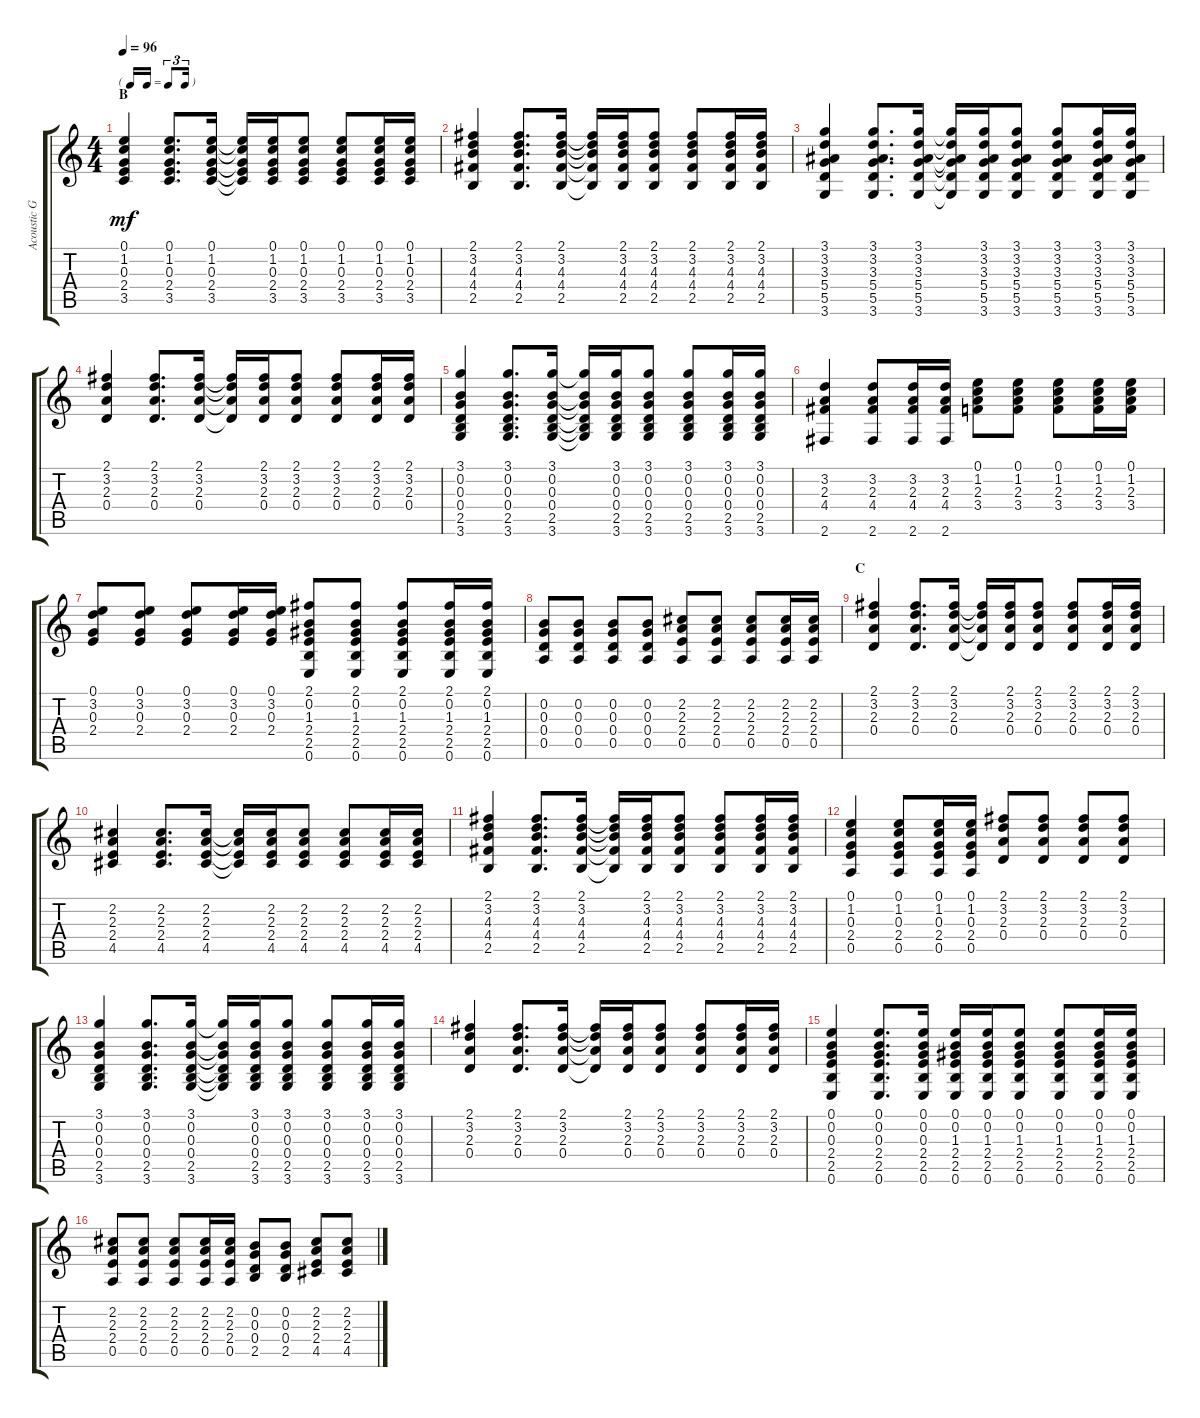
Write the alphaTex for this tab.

\track ("Acoustic Guitar" "Acoustic G") {instrument acousticguitarnylon}
\staff {score tabs}
\tuning (E4 B3 G3 D3 A2 E2) {hide}
\ts (4 4)
\tf triplet16th
\section ("" "B")
\tempo 96
\clef g2
\ks c
(0.1 1.2 0.3 2.4 3.5).4{dy mf} (0.1 1.2 0.3 2.4 3.5).8{d} (0.1 1.2 0.3 2.4 3.5).16 (0.1{t} 1.2{t} 0.3{t} 2.4{t} 3.5{t}).16 (0.1 1.2 0.3 2.4 3.5).16 (0.1 1.2 0.3 2.4 3.5).8 (0.1 1.2 0.3 2.4 3.5).8 (0.1 1.2 0.3 2.4 3.5).16 (0.1 1.2 0.3 2.4 3.5).16 |
(2.1 3.2 4.3 4.4 2.5).4 (2.1 3.2 4.3 4.4 2.5).8{d} (2.1 3.2 4.3 4.4 2.5).16 (2.1{t} 3.2{t} 4.3{t} 4.4{t} 2.5{t}).16 (2.1 3.2 4.3 4.4 2.5).16 (2.1 3.2 4.3 4.4 2.5).8 (2.1 3.2 4.3 4.4 2.5).8 (2.1 3.2 4.3 4.4 2.5).16 (2.1 3.2 4.3 4.4 2.5).16 |
(3.1 3.2 3.3 5.4 5.5 3.6).4 (3.1 3.2 3.3 5.4 5.5 3.6).8{d} (3.1 3.2 3.3 5.4 5.5 3.6).16 (3.1{t} 3.2{t} 3.3{t} 5.4{t} 5.5{t} 3.6{t}).16 (3.1 3.2 3.3 5.4 5.5 3.6).16 (3.1 3.2 3.3 5.4 5.5 3.6).8 (3.1 3.2 3.3 5.4 5.5 3.6).8 (3.1 3.2 3.3 5.4 5.5 3.6).16 (3.1 3.2 3.3 5.4 5.5 3.6).16 |
(2.1 3.2 2.3 0.4).4 (2.1 3.2 2.3 0.4).8{d} (2.1 3.2 2.3 0.4).16 (2.1{t} 3.2{t} 2.3{t} 0.4{t}).16 (2.1 3.2 2.3 0.4).16 (2.1 3.2 2.3 0.4).8 (2.1 3.2 2.3 0.4).8 (2.1 3.2 2.3 0.4).16 (2.1 3.2 2.3 0.4).16 |
(3.1 0.2 0.3 0.4 2.5 3.6).4 (3.1 0.2 0.3 0.4 2.5 3.6).8{d} (3.1 0.2 0.3 0.4 2.5 3.6).16 (3.1{t} 0.2{t} 0.3{t} 0.4{t} 2.5{t} 3.6{t}).16 (3.1 0.2 0.3 0.4 2.5 3.6).16 (3.1 0.2 0.3 0.4 2.5 3.6).8 (3.1 0.2 0.3 0.4 2.5 3.6).8 (3.1 0.2 0.3 0.4 2.5 3.6).16 (3.1 0.2 0.3 0.4 2.5 3.6).16 |
(3.2 2.3 4.4 2.6).4 (3.2 2.3 4.4 2.6).8 (3.2 2.3 4.4 2.6).16 (3.2 2.3 4.4 2.6).16 (0.1 1.2 2.3 3.4).8 (0.1 1.2 2.3 3.4).8 (0.1 1.2 2.3 3.4).8 (0.1 1.2 2.3 3.4).16 (0.1 1.2 2.3 3.4).16 |
(0.1 3.2 0.3 2.4).8 (0.1 3.2 0.3 2.4).8 (0.1 3.2 0.3 2.4).8 (0.1 3.2 0.3 2.4).16 (0.1 3.2 0.3 2.4).16 (2.1 0.2 1.3 2.4 2.5 0.6).8 (2.1 0.2 1.3 2.4 2.5 0.6).8 (2.1 0.2 1.3 2.4 2.5 0.6).8 (2.1 0.2 1.3 2.4 2.5 0.6).16 (2.1 0.2 1.3 2.4 2.5 0.6).16 |
(0.2 0.3 0.4 0.5).8 (0.2 0.3 0.4 0.5).8 (0.2 0.3 0.4 0.5).8 (0.2 0.3 0.4 0.5).8 (2.2 2.3 2.4 0.5).8 (2.2 2.3 2.4 0.5).8 (2.2 2.3 2.4 0.5).8 (2.2 2.3 2.4 0.5).16 (2.2 2.3 2.4 0.5).16 |
\section ("" "C")
(2.1 3.2 2.3 0.4).4 (2.1 3.2 2.3 0.4).8{d} (2.1 3.2 2.3 0.4).16 (2.1{t} 3.2{t} 2.3{t} 0.4{t}).16 (2.1 3.2 2.3 0.4).16 (2.1 3.2 2.3 0.4).8 (2.1 3.2 2.3 0.4).8 (2.1 3.2 2.3 0.4).16 (2.1 3.2 2.3 0.4).16 |
(2.2 2.3 2.4 4.5).4 (2.2 2.3 2.4 4.5).8{d} (2.2 2.3 2.4 4.5).16 (2.2{t} 2.3{t} 2.4{t} 4.5{t}).16 (2.2 2.3 2.4 4.5).16 (2.2 2.3 2.4 4.5).8 (2.2 2.3 2.4 4.5).8 (2.2 2.3 2.4 4.5).16 (2.2 2.3 2.4 4.5).16 |
(2.1 3.2 4.3 4.4 2.5).4 (2.1 3.2 4.3 4.4 2.5).8{d} (2.1 3.2 4.3 4.4 2.5).16 (2.1{t} 3.2{t} 4.3{t} 4.4{t} 2.5{t}).16 (2.1 3.2 4.3 4.4 2.5).16 (2.1 3.2 4.3 4.4 2.5).8 (2.1 3.2 4.3 4.4 2.5).8 (2.1 3.2 4.3 4.4 2.5).16 (2.1 3.2 4.3 4.4 2.5).16 |
(0.1 1.2 0.3 2.4 0.5).4 (0.1 1.2 0.3 2.4 0.5).8 (0.1 1.2 0.3 2.4 0.5).16 (0.1 1.2 0.3 2.4 0.5).16 (2.1 3.2 2.3 0.4).8 (2.1 3.2 2.3 0.4).8 (2.1 3.2 2.3 0.4).8 (2.1 3.2 2.3 0.4).8 |
(3.1 0.2 0.3 0.4 2.5 3.6).4 (3.1 0.2 0.3 0.4 2.5 3.6).8{d} (3.1 0.2 0.3 0.4 2.5 3.6).16 (3.1{t} 0.2{t} 0.3{t} 0.4{t} 2.5{t} 3.6{t}).16 (3.1 0.2 0.3 0.4 2.5 3.6).16 (3.1 0.2 0.3 0.4 2.5 3.6).8 (3.1 0.2 0.3 0.4 2.5 3.6).8 (3.1 0.2 0.3 0.4 2.5 3.6).16 (3.1 0.2 0.3 0.4 2.5 3.6).16 |
(2.1 3.2 2.3 0.4).4 (2.1 3.2 2.3 0.4).8{d} (2.1 3.2 2.3 0.4).16 (2.1{t} 3.2{t} 2.3{t} 0.4{t}).16 (2.1 3.2 2.3 0.4).16 (2.1 3.2 2.3 0.4).8 (2.1 3.2 2.3 0.4).8 (2.1 3.2 2.3 0.4).16 (2.1 3.2 2.3 0.4).16 |
(0.1 0.2 0.3 2.4 2.5 0.6).4 (0.1 0.2 0.3 2.4 2.5 0.6).8{d} (0.1 0.2 0.3 2.4 2.5 0.6).16 (0.1 0.2 1.3 2.4 2.5 0.6).16 (0.1 0.2 1.3 2.4 2.5 0.6).16 (0.1 0.2 1.3 2.4 2.5 0.6).8 (0.1 0.2 1.3 2.4 2.5 0.6).8 (0.1 0.2 1.3 2.4 2.5 0.6).16 (0.1 0.2 1.3 2.4 2.5 0.6).16 |
(2.2 2.3 2.4 0.5).8 (2.2 2.3 2.4 0.5).8 (2.2 2.3 2.4 0.5).8 (2.2 2.3 2.4 0.5).16 (2.2 2.3 2.4 0.5).16 (0.2 0.3 0.4 2.5).8 (0.2 0.3 0.4 2.5).8 (2.2 2.3 2.4 4.5).8 (2.2 2.3 2.4 4.5).8
